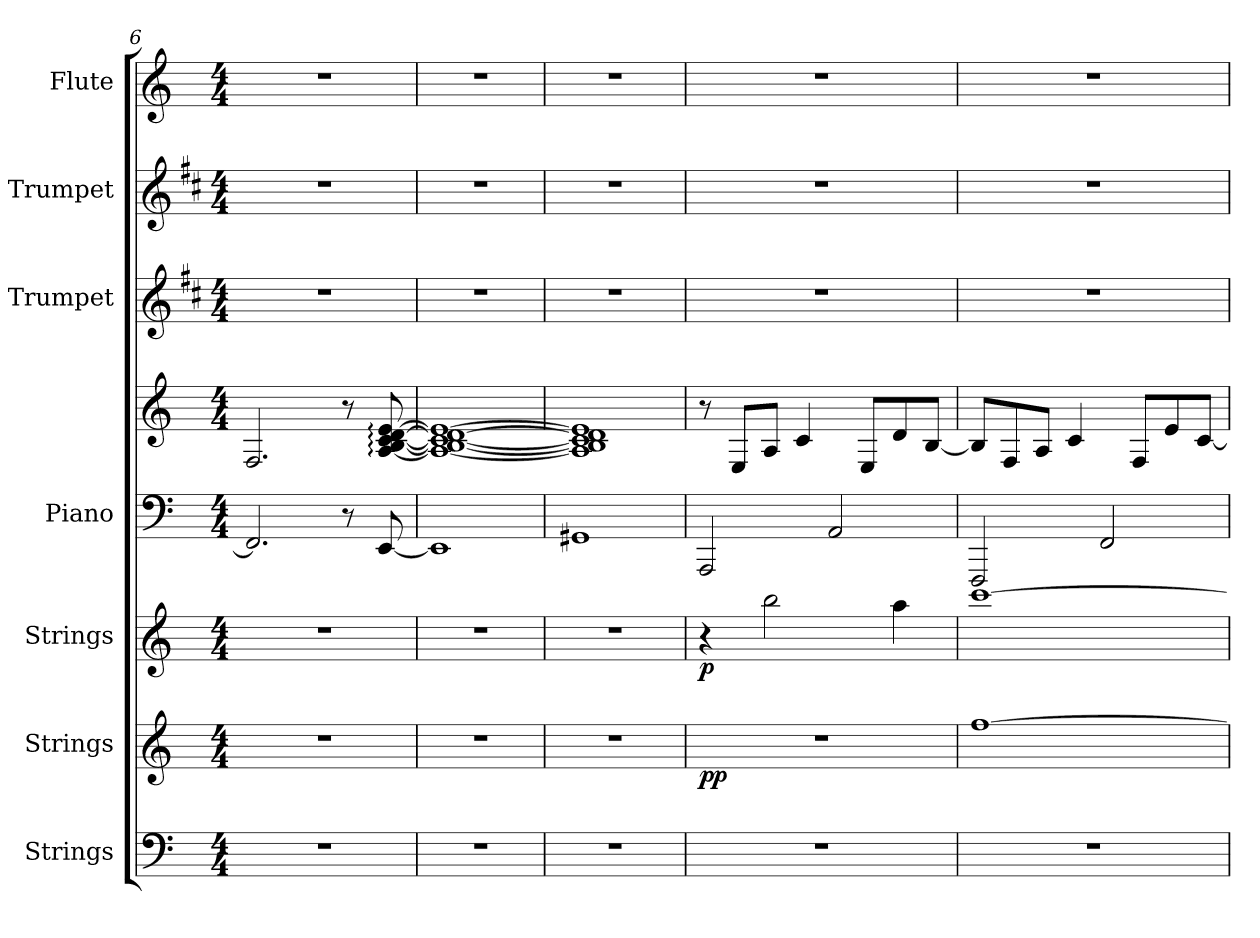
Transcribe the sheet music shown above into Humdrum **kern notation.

**kern	**kern	**dynam	**kern	**dynam	**kern	**kern	**kern	**kern	**kern
*part7	*part6	*part6	*part5	*part5	*part4	*part4	*part3	*part2	*part1
*staff8	*staff7	*staff7	*staff6	*staff6	*staff5	*staff4	*staff3	*staff2	*staff1
*I"Strings	*I"Strings	*	*I"Strings	*	*I"Piano	*	*I"Trumpet	*I"Trumpet	*I"Flute
*I'St.	*I'St.	*	*I'St.	*	*I'Pno.	*	*I'Tpt.	*I'Tpt.	*I'Fl.
*clefF4	*clefG2	*	*clefG2	*	*clefF4	*clefG2	*clefG2	*clefG2	*clefG2
*	*	*	*	*	*	*	*ITrd1c2	*ITrd1c2	*
*k[]	*k[]	*	*k[]	*	*k[]	*k[]	*k[]	*k[]	*k[]
*M4/4	*M4/4	*	*M4/4	*	*M4/4	*M4/4	*M4/4	*M4/4	*M4/4
=6	=6	=6	=6	=6	=6	=6	=6	=6	=6
1r	1r	.	1r	.	2.FF/]	2.F/	1r	1r	1r
.	.	.	.	.	8r	8r	.	.	.
.	.	.	.	.	[8EE/	[8A/: [8B/: [8c/: [8d/: [8e/:	.	.	.
=7	=7	=7	=7	=7	=7	=7	=7	=7	=7
1r	1r	.	1r	.	1EE]	1A_ 1B_ 1c_ 1d_ 1e_	1r	1r	1r
=8	=8	=8	=8	=8	=8	=8	=8	=8	=8
1r	1r	.	1r	.	1GG#X	1A] 1B] 1c] 1d] 1e]	1r	1r	1r
!!LO:LB:g=z
=9	=9	=9	=9	=9	=9	=9	=9	=9	=9
!	!	!LO:DY:b	!	!LO:DY:b	!	!	!	!	!
1r	1r	pp	4r	p	2AAA/	8r	1r	1r	1r
.	.	.	.	.	.	8E/L	.	.	.
.	.	.	2bb\	.	.	8A/J	.	.	.
.	.	.	.	.	.	4c/	.	.	.
.	.	.	.	.	2AA/	.	.	.	.
.	.	.	.	.	.	8E/L	.	.	.
.	.	.	4aa\	.	.	8d/	.	.	.
.	.	.	.	.	.	[8B/J	.	.	.
=10	=10	=10	=10	=10	=10	=10	=10	=10	=10
1r	[1ff	.	[1ccc	.	2FFF/	8B/L]	1r	1r	1r
.	.	.	.	.	.	8F/	.	.	.
.	.	.	.	.	.	8A/J	.	.	.
.	.	.	.	.	.	4c/	.	.	.
.	.	.	.	.	2FF/	.	.	.	.
.	.	.	.	.	.	8F/L	.	.	.
.	.	.	.	.	.	8e/	.	.	.
.	.	.	.	.	.	[8c/J	.	.	.
=	=	=	=	=	=	=	=	=	=
*-	*-	*-	*-	*-	*-	*-	*-	*-	*-
